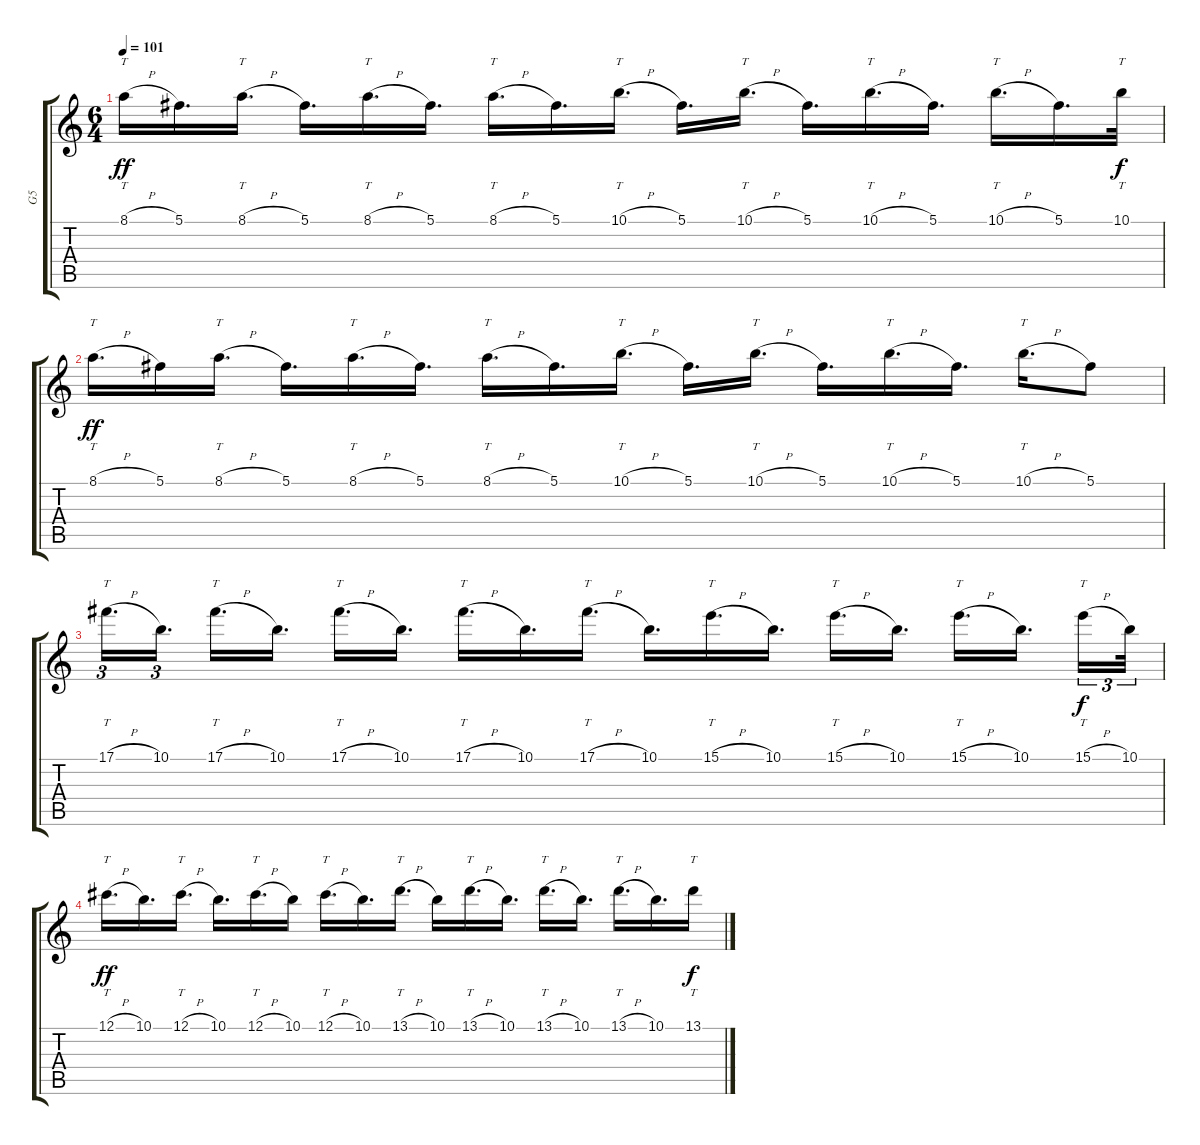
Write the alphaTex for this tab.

\track ("G5" "G5") {instrument distortionguitar}
\staff {score tabs}
\tuning (Db4 Ab3 E3 B2 Gb2 B1) {hide}
\ts (6 4)
\tempo 101
\clef g2
\ks c
8.1{h}.16{tt dy ff} 5.1.16{d} 8.1{h}.16{tt d} 5.1.16{d} 8.1{h}.16{tt d} 5.1.16{d} 8.1{h}.16{tt d} 5.1.16{d} 10.1{h}.16{tt d} 5.1.16{d} 10.1{h}.16{tt d} 5.1.16{d} 10.1{h}.16{tt d} 5.1.16{d} 10.1{h}.16{tt d} 5.1.16{d} 10.1.32{tt dy f} |
8.1{h}.16{tt d dy ff} 5.1.16 8.1{h}.16{tt d} 5.1.16{d} 8.1{h}.16{tt d} 5.1.16{d} 8.1{h}.16{tt d} 5.1.16{d} 10.1{h}.16{tt d} 5.1.16{d} 10.1{h}.16{tt d} 5.1.16{d} 10.1{h}.16{tt d} 5.1.16{d} 10.1{h}.16{tt d} 5.1.8 |
17.1{h}.16{tt d tu (3 2) balance 8} 10.1.16{d tu (3 2) beam splitsecondary} 17.1{h}.16{tt d} 10.1.16{d} 17.1{h}.16{tt d} 10.1.16{d} 17.1{h}.16{tt d} 10.1.16{d} 17.1{h}.16{tt d} 10.1.16{d} 15.1{h}.16{tt d} 10.1.16{d} 15.1{h}.16{tt d} 10.1.16{d} 15.1{h}.16{tt d} 10.1.16{d beam splitsecondary} 15.1{h}.16{tt tu (3 2) dy f} 10.1.32{tu (3 2)} |
12.1{h}.16{tt d dy ff} 10.1.16{d} 12.1{h}.16{tt d} 10.1.16{d} 12.1{h}.16{tt d} 10.1.16 12.1{h}.16{tt d} 10.1.16{d} 13.1{h}.16{tt d} 10.1.16 13.1{h}.16{tt d} 10.1.16{d} 13.1{h}.16{tt d} 10.1.16{d} 13.1{h}.16{tt d} 10.1.16{d} 13.1.16{tt dy f}
